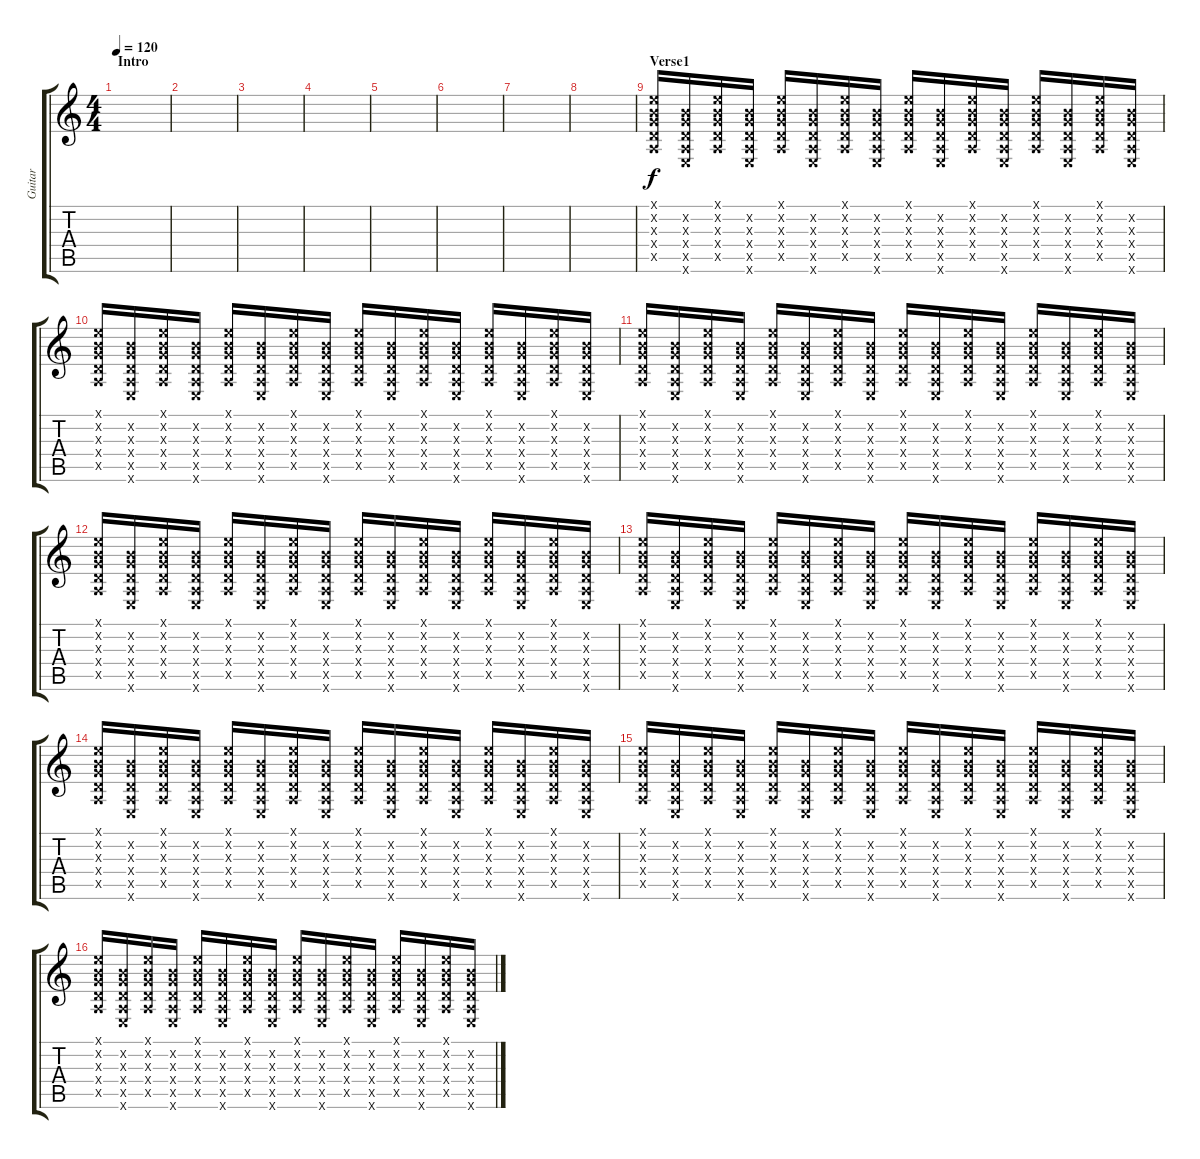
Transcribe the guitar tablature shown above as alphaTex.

\track ("Guitar" "Guitar") {instrument overdrivenguitar}
\staff {score tabs}
\tuning (E4 B3 G3 D3 A2 E2) {hide}
\ts (4 4)
\section ("" "Intro")
\tempo 120
\clef g2
\ks c
|
|
|
|
|
|
|
|
\section ("" "Verse1")
(0.1{x} 0.2{x} 0.3{x} 0.4{x} 0.5{x}).16 (0.2{x} 0.3{x} 0.4{x} 0.5{x} 0.6{x}).16 (0.1{x} 0.2{x} 0.3{x} 0.4{x} 0.5{x}).16 (0.2{x} 0.3{x} 0.4{x} 0.5{x} 0.6{x}).16 (0.1{x} 0.2{x} 0.3{x} 0.4{x} 0.5{x}).16 (0.2{x} 0.3{x} 0.4{x} 0.5{x} 0.6{x}).16 (0.1{x} 0.2{x} 0.3{x} 0.4{x} 0.5{x}).16 (0.2{x} 0.3{x} 0.4{x} 0.5{x} 0.6{x}).16 (0.1{x} 0.2{x} 0.3{x} 0.4{x} 0.5{x}).16 (0.2{x} 0.3{x} 0.4{x} 0.5{x} 0.6{x}).16 (0.1{x} 0.2{x} 0.3{x} 0.4{x} 0.5{x}).16 (0.2{x} 0.3{x} 0.4{x} 0.5{x} 0.6{x}).16 (0.1{x} 0.2{x} 0.3{x} 0.4{x} 0.5{x}).16 (0.2{x} 0.3{x} 0.4{x} 0.5{x} 0.6{x}).16 (0.1{x} 0.2{x} 0.3{x} 0.4{x} 0.5{x}).16 (0.2{x} 0.3{x} 0.4{x} 0.5{x} 0.6{x}).16 |
(0.1{x} 0.2{x} 0.3{x} 0.4{x} 0.5{x}).16 (0.2{x} 0.3{x} 0.4{x} 0.5{x} 0.6{x}).16 (0.1{x} 0.2{x} 0.3{x} 0.4{x} 0.5{x}).16 (0.2{x} 0.3{x} 0.4{x} 0.5{x} 0.6{x}).16 (0.1{x} 0.2{x} 0.3{x} 0.4{x} 0.5{x}).16 (0.2{x} 0.3{x} 0.4{x} 0.5{x} 0.6{x}).16 (0.1{x} 0.2{x} 0.3{x} 0.4{x} 0.5{x}).16 (0.2{x} 0.3{x} 0.4{x} 0.5{x} 0.6{x}).16 (0.1{x} 0.2{x} 0.3{x} 0.4{x} 0.5{x}).16 (0.2{x} 0.3{x} 0.4{x} 0.5{x} 0.6{x}).16 (0.1{x} 0.2{x} 0.3{x} 0.4{x} 0.5{x}).16 (0.2{x} 0.3{x} 0.4{x} 0.5{x} 0.6{x}).16 (0.1{x} 0.2{x} 0.3{x} 0.4{x} 0.5{x}).16 (0.2{x} 0.3{x} 0.4{x} 0.5{x} 0.6{x}).16 (0.1{x} 0.2{x} 0.3{x} 0.4{x} 0.5{x}).16 (0.2{x} 0.3{x} 0.4{x} 0.5{x} 0.6{x}).16 |
(0.1{x} 0.2{x} 0.3{x} 0.4{x} 0.5{x}).16 (0.2{x} 0.3{x} 0.4{x} 0.5{x} 0.6{x}).16 (0.1{x} 0.2{x} 0.3{x} 0.4{x} 0.5{x}).16 (0.2{x} 0.3{x} 0.4{x} 0.5{x} 0.6{x}).16 (0.1{x} 0.2{x} 0.3{x} 0.4{x} 0.5{x}).16 (0.2{x} 0.3{x} 0.4{x} 0.5{x} 0.6{x}).16 (0.1{x} 0.2{x} 0.3{x} 0.4{x} 0.5{x}).16 (0.2{x} 0.3{x} 0.4{x} 0.5{x} 0.6{x}).16 (0.1{x} 0.2{x} 0.3{x} 0.4{x} 0.5{x}).16 (0.2{x} 0.3{x} 0.4{x} 0.5{x} 0.6{x}).16 (0.1{x} 0.2{x} 0.3{x} 0.4{x} 0.5{x}).16 (0.2{x} 0.3{x} 0.4{x} 0.5{x} 0.6{x}).16 (0.1{x} 0.2{x} 0.3{x} 0.4{x} 0.5{x}).16 (0.2{x} 0.3{x} 0.4{x} 0.5{x} 0.6{x}).16 (0.1{x} 0.2{x} 0.3{x} 0.4{x} 0.5{x}).16 (0.2{x} 0.3{x} 0.4{x} 0.5{x} 0.6{x}).16 |
(0.1{x} 0.2{x} 0.3{x} 0.4{x} 0.5{x}).16 (0.2{x} 0.3{x} 0.4{x} 0.5{x} 0.6{x}).16 (0.1{x} 0.2{x} 0.3{x} 0.4{x} 0.5{x}).16 (0.2{x} 0.3{x} 0.4{x} 0.5{x} 0.6{x}).16 (0.1{x} 0.2{x} 0.3{x} 0.4{x} 0.5{x}).16 (0.2{x} 0.3{x} 0.4{x} 0.5{x} 0.6{x}).16 (0.1{x} 0.2{x} 0.3{x} 0.4{x} 0.5{x}).16 (0.2{x} 0.3{x} 0.4{x} 0.5{x} 0.6{x}).16 (0.1{x} 0.2{x} 0.3{x} 0.4{x} 0.5{x}).16 (0.2{x} 0.3{x} 0.4{x} 0.5{x} 0.6{x}).16 (0.1{x} 0.2{x} 0.3{x} 0.4{x} 0.5{x}).16 (0.2{x} 0.3{x} 0.4{x} 0.5{x} 0.6{x}).16 (0.1{x} 0.2{x} 0.3{x} 0.4{x} 0.5{x}).16 (0.2{x} 0.3{x} 0.4{x} 0.5{x} 0.6{x}).16 (0.1{x} 0.2{x} 0.3{x} 0.4{x} 0.5{x}).16 (0.2{x} 0.3{x} 0.4{x} 0.5{x} 0.6{x}).16 |
(0.1{x} 0.2{x} 0.3{x} 0.4{x} 0.5{x}).16 (0.2{x} 0.3{x} 0.4{x} 0.5{x} 0.6{x}).16 (0.1{x} 0.2{x} 0.3{x} 0.4{x} 0.5{x}).16 (0.2{x} 0.3{x} 0.4{x} 0.5{x} 0.6{x}).16 (0.1{x} 0.2{x} 0.3{x} 0.4{x} 0.5{x}).16 (0.2{x} 0.3{x} 0.4{x} 0.5{x} 0.6{x}).16 (0.1{x} 0.2{x} 0.3{x} 0.4{x} 0.5{x}).16 (0.2{x} 0.3{x} 0.4{x} 0.5{x} 0.6{x}).16 (0.1{x} 0.2{x} 0.3{x} 0.4{x} 0.5{x}).16 (0.2{x} 0.3{x} 0.4{x} 0.5{x} 0.6{x}).16 (0.1{x} 0.2{x} 0.3{x} 0.4{x} 0.5{x}).16 (0.2{x} 0.3{x} 0.4{x} 0.5{x} 0.6{x}).16 (0.1{x} 0.2{x} 0.3{x} 0.4{x} 0.5{x}).16 (0.2{x} 0.3{x} 0.4{x} 0.5{x} 0.6{x}).16 (0.1{x} 0.2{x} 0.3{x} 0.4{x} 0.5{x}).16 (0.2{x} 0.3{x} 0.4{x} 0.5{x} 0.6{x}).16 |
(0.1{x} 0.2{x} 0.3{x} 0.4{x} 0.5{x}).16 (0.2{x} 0.3{x} 0.4{x} 0.5{x} 0.6{x}).16 (0.1{x} 0.2{x} 0.3{x} 0.4{x} 0.5{x}).16 (0.2{x} 0.3{x} 0.4{x} 0.5{x} 0.6{x}).16 (0.1{x} 0.2{x} 0.3{x} 0.4{x} 0.5{x}).16 (0.2{x} 0.3{x} 0.4{x} 0.5{x} 0.6{x}).16 (0.1{x} 0.2{x} 0.3{x} 0.4{x} 0.5{x}).16 (0.2{x} 0.3{x} 0.4{x} 0.5{x} 0.6{x}).16 (0.1{x} 0.2{x} 0.3{x} 0.4{x} 0.5{x}).16 (0.2{x} 0.3{x} 0.4{x} 0.5{x} 0.6{x}).16 (0.1{x} 0.2{x} 0.3{x} 0.4{x} 0.5{x}).16 (0.2{x} 0.3{x} 0.4{x} 0.5{x} 0.6{x}).16 (0.1{x} 0.2{x} 0.3{x} 0.4{x} 0.5{x}).16 (0.2{x} 0.3{x} 0.4{x} 0.5{x} 0.6{x}).16 (0.1{x} 0.2{x} 0.3{x} 0.4{x} 0.5{x}).16 (0.2{x} 0.3{x} 0.4{x} 0.5{x} 0.6{x}).16 |
(0.1{x} 0.2{x} 0.3{x} 0.4{x} 0.5{x}).16 (0.2{x} 0.3{x} 0.4{x} 0.5{x} 0.6{x}).16 (0.1{x} 0.2{x} 0.3{x} 0.4{x} 0.5{x}).16 (0.2{x} 0.3{x} 0.4{x} 0.5{x} 0.6{x}).16 (0.1{x} 0.2{x} 0.3{x} 0.4{x} 0.5{x}).16 (0.2{x} 0.3{x} 0.4{x} 0.5{x} 0.6{x}).16 (0.1{x} 0.2{x} 0.3{x} 0.4{x} 0.5{x}).16 (0.2{x} 0.3{x} 0.4{x} 0.5{x} 0.6{x}).16 (0.1{x} 0.2{x} 0.3{x} 0.4{x} 0.5{x}).16 (0.2{x} 0.3{x} 0.4{x} 0.5{x} 0.6{x}).16 (0.1{x} 0.2{x} 0.3{x} 0.4{x} 0.5{x}).16 (0.2{x} 0.3{x} 0.4{x} 0.5{x} 0.6{x}).16 (0.1{x} 0.2{x} 0.3{x} 0.4{x} 0.5{x}).16 (0.2{x} 0.3{x} 0.4{x} 0.5{x} 0.6{x}).16 (0.1{x} 0.2{x} 0.3{x} 0.4{x} 0.5{x}).16 (0.2{x} 0.3{x} 0.4{x} 0.5{x} 0.6{x}).16 |
(0.1{x} 0.2{x} 0.3{x} 0.4{x} 0.5{x}).16 (0.2{x} 0.3{x} 0.4{x} 0.5{x} 0.6{x}).16 (0.1{x} 0.2{x} 0.3{x} 0.4{x} 0.5{x}).16 (0.2{x} 0.3{x} 0.4{x} 0.5{x} 0.6{x}).16 (0.1{x} 0.2{x} 0.3{x} 0.4{x} 0.5{x}).16 (0.2{x} 0.3{x} 0.4{x} 0.5{x} 0.6{x}).16 (0.1{x} 0.2{x} 0.3{x} 0.4{x} 0.5{x}).16 (0.2{x} 0.3{x} 0.4{x} 0.5{x} 0.6{x}).16 (0.1{x} 0.2{x} 0.3{x} 0.4{x} 0.5{x}).16 (0.2{x} 0.3{x} 0.4{x} 0.5{x} 0.6{x}).16 (0.1{x} 0.2{x} 0.3{x} 0.4{x} 0.5{x}).16 (0.2{x} 0.3{x} 0.4{x} 0.5{x} 0.6{x}).16 (0.1{x} 0.2{x} 0.3{x} 0.4{x} 0.5{x}).16 (0.2{x} 0.3{x} 0.4{x} 0.5{x} 0.6{x}).16 (0.1{x} 0.2{x} 0.3{x} 0.4{x} 0.5{x}).16 (0.2{x} 0.3{x} 0.4{x} 0.5{x} 0.6{x}).16
